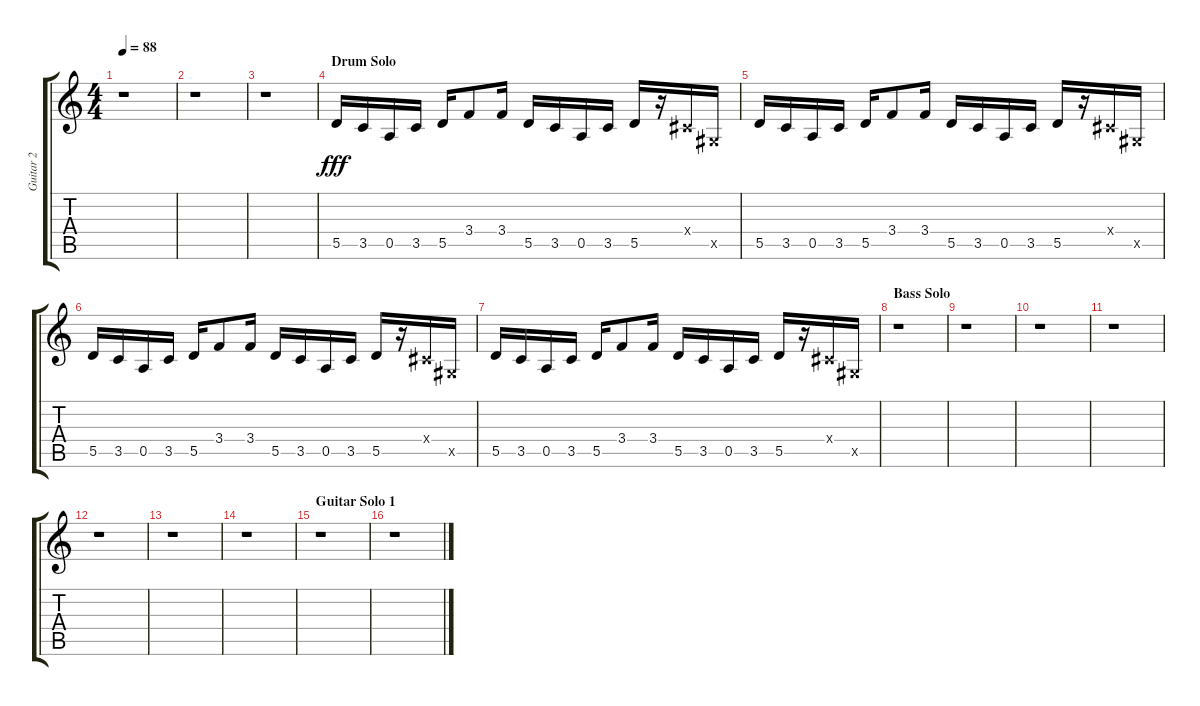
\track ("Guitar 2" "Guitar 2") {instrument distortionguitar}
\staff {score tabs}
\tuning (E4 B3 G3 D3 A2 E2) {hide}
\ts (4 4)
\tempo 88
\clef g2
\ks c
r.1{dy fff} |
r.1 |
r.1 |
\section ("" "Drum Solo")
5.5.16 3.5.16 0.5.16 3.5.16 5.5.16 3.4.8 3.4.16 5.5.16 3.5.16 0.5.16 3.5.16 5.5.16 r.16 -1.4{x}.16 -1.5{x}.16 |
5.5.16 3.5.16 0.5.16 3.5.16 5.5.16 3.4.8 3.4.16 5.5.16 3.5.16 0.5.16 3.5.16 5.5.16 r.16 -1.4{x}.16 -1.5{x}.16 |
5.5.16 3.5.16 0.5.16 3.5.16 5.5.16 3.4.8 3.4.16 5.5.16 3.5.16 0.5.16 3.5.16 5.5.16 r.16 -1.4{x}.16 -1.5{x}.16 |
5.5.16 3.5.16 0.5.16 3.5.16 5.5.16 3.4.8 3.4.16 5.5.16 3.5.16 0.5.16 3.5.16 5.5.16 r.16 -1.4{x}.16 -1.5{x}.16 |
\section ("" "Bass Solo")
r.1 |
r.1 |
r.1 |
r.1 |
r.1 |
r.1 |
r.1 |
\section ("" "Guitar Solo 1")
r.1 |
r.1
